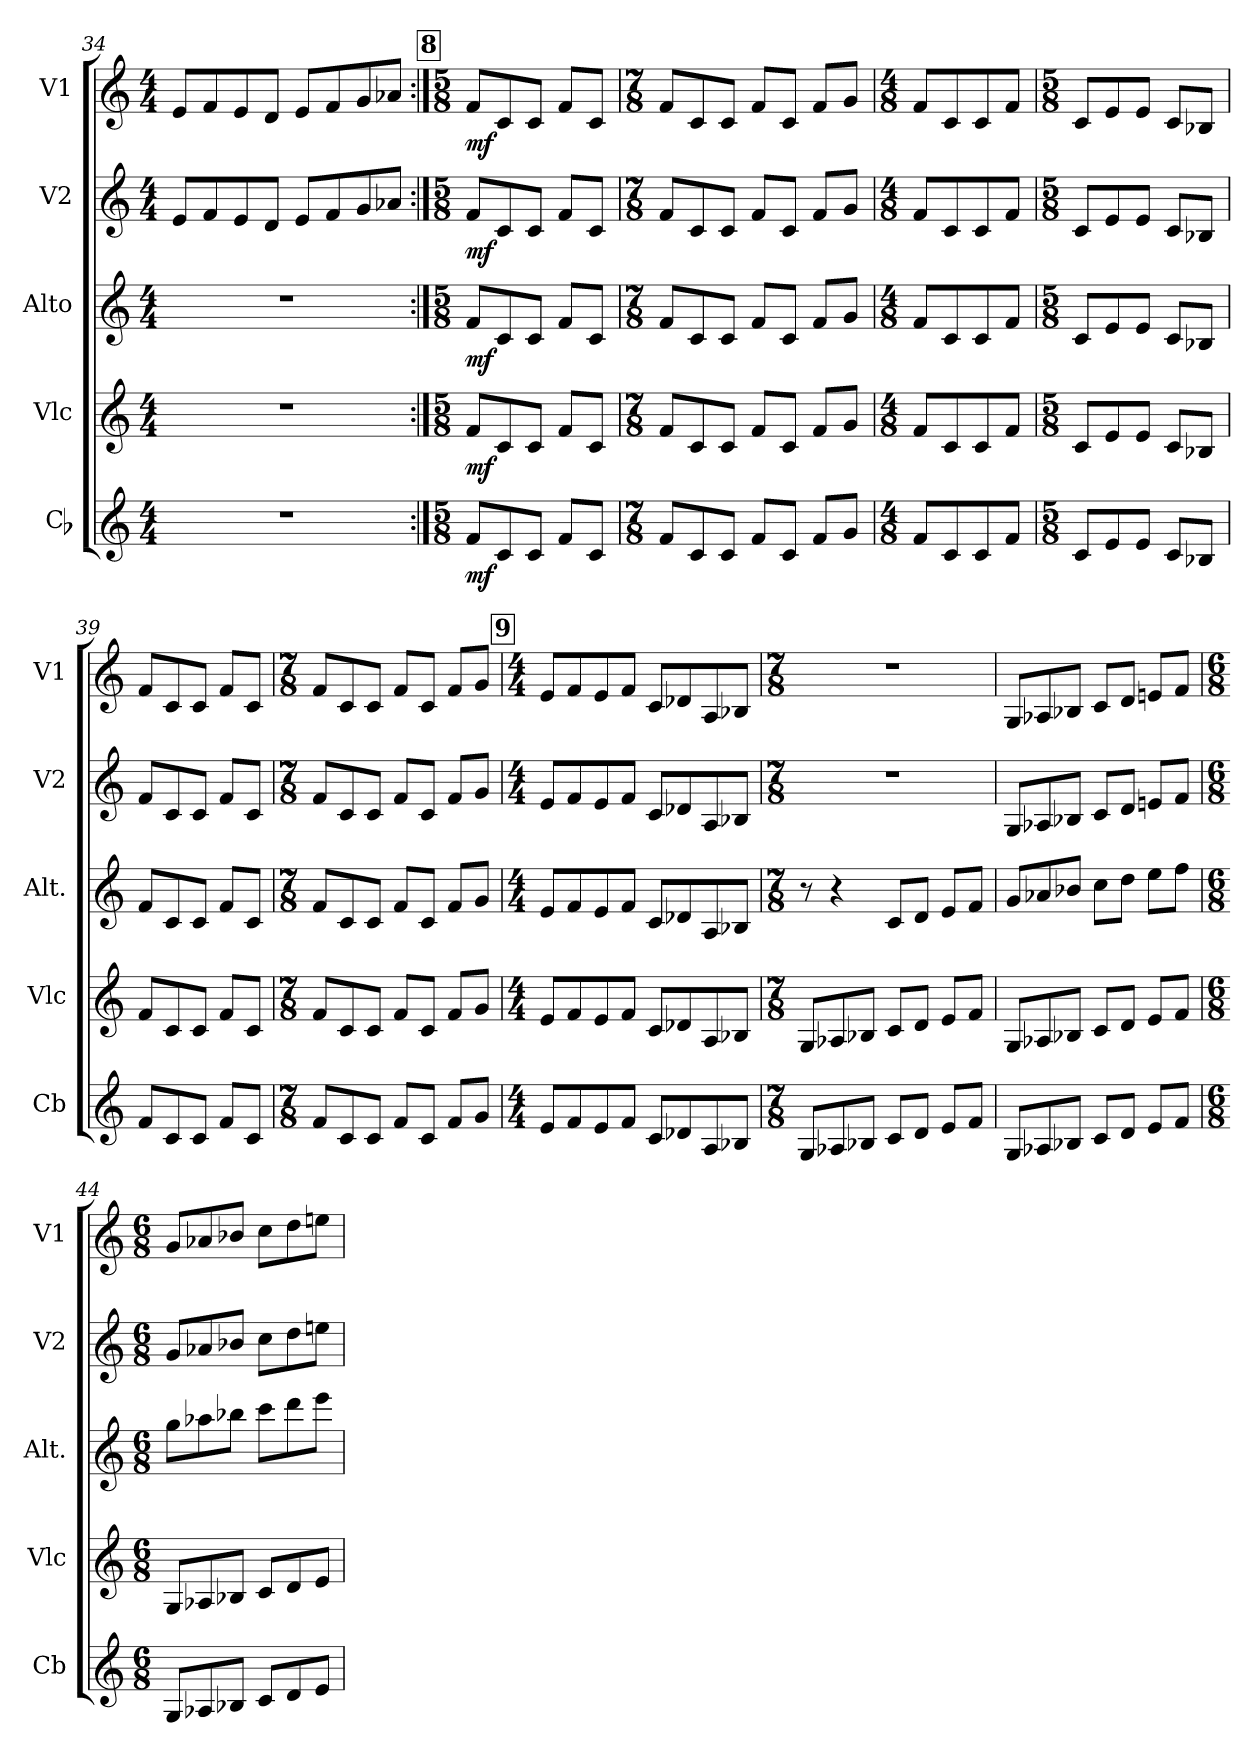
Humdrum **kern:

**kern	**dynam	**kern	**dynam	**kern	**dynam	**kern	**dynam	**kern	**dynam
*part5	*part5	*part4	*part4	*part3	*part3	*part2	*part2	*part1	*part1
*staff5	*staff5	*staff4	*staff4	*staff3	*staff3	*staff2	*staff2	*staff1	*staff1
*I"Cb	*	*I"Vlc	*	*I"Alto	*	*I"V2	*	*I"V1	*
*I'Cb	*	*I'Vlc	*	*I'Alt.	*	*I'V2	*	*I'V1	*
*clefG2	*	*clefG2	*	*clefG2	*	*clefG2	*	*clefG2	*
*ITrd7c12	*	*	*	*	*	*	*	*	*
*k[]	*	*k[]	*	*k[]	*	*k[]	*	*k[]	*
*M4/4	*	*M4/4	*	*M4/4	*	*M4/4	*	*M4/4	*
=34	=34	=34	=34	=34	=34	=34	=34	=34	=34
1r	.	1r	.	1r	.	8e/L	.	8e/L	.
.	.	.	.	.	.	8f/	.	8f/	.
.	.	.	.	.	.	8e/	.	8e/	.
.	.	.	.	.	.	8d/J	.	8d/J	.
.	.	.	.	.	.	8e/L	.	8e/L	.
.	.	.	.	.	.	8f/	.	8f/	.
.	.	.	.	.	.	8g/	.	8g/	.
.	.	.	.	.	.	8a-X/J	.	8a-X/J	.
!!LO:LB:g=z
!!LO:REH:place=s1:a:B:fs=14:t=8
=35:|!	=35:|!	=35:|!	=35:|!	=35:|!	=35:|!	=35:|!	=35:|!	=35:|!	=35:|!
*M5/8	*	*M5/8	*	*M5/8	*	*M5/8	*	*M5/8	*
!	!LO:DY:b	!	!LO:DY:b	!	!LO:DY:b	!	!LO:DY:b	!	!LO:DY:b
8F/L	mf	8f/L	mf	8f/L	mf	8f/L	mf	8f/L	mf
8C/	.	8c/	.	8c/	.	8c/	.	8c/	.
8C/J	.	8c/J	.	8c/J	.	8c/J	.	8c/J	.
8F/L	.	8f/L	.	8f/L	.	8f/L	.	8f/L	.
8C/J	.	8c/J	.	8c/J	.	8c/J	.	8c/J	.
=36	=36	=36	=36	=36	=36	=36	=36	=36	=36
*M7/8	*	*M7/8	*	*M7/8	*	*M7/8	*	*M7/8	*
8F/L	.	8f/L	.	8f/L	.	8f/L	.	8f/L	.
8C/	.	8c/	.	8c/	.	8c/	.	8c/	.
8C/J	.	8c/J	.	8c/J	.	8c/J	.	8c/J	.
8F/L	.	8f/L	.	8f/L	.	8f/L	.	8f/L	.
8C/J	.	8c/J	.	8c/J	.	8c/J	.	8c/J	.
8F/L	.	8f/L	.	8f/L	.	8f/L	.	8f/L	.
8G/J	.	8g/J	.	8g/J	.	8g/J	.	8g/J	.
=37	=37	=37	=37	=37	=37	=37	=37	=37	=37
*M4/8	*	*M4/8	*	*M4/8	*	*M4/8	*	*M4/8	*
8F/L	.	8f/L	.	8f/L	.	8f/L	.	8f/L	.
8C/	.	8c/	.	8c/	.	8c/	.	8c/	.
8C/	.	8c/	.	8c/	.	8c/	.	8c/	.
8F/J	.	8f/J	.	8f/J	.	8f/J	.	8f/J	.
=38	=38	=38	=38	=38	=38	=38	=38	=38	=38
*M5/8	*	*M5/8	*	*M5/8	*	*M5/8	*	*M5/8	*
8C/L	.	8c/L	.	8c/L	.	8c/L	.	8c/L	.
8E/	.	8e/	.	8e/	.	8e/	.	8e/	.
8E/J	.	8e/J	.	8e/J	.	8e/J	.	8e/J	.
8C/L	.	8c/L	.	8c/L	.	8c/L	.	8c/L	.
8BB-X/J	.	8B-X/J	.	8B-X/J	.	8B-X/J	.	8B-X/J	.
=39	=39	=39	=39	=39	=39	=39	=39	=39	=39
8F/L	.	8f/L	.	8f/L	.	8f/L	.	8f/L	.
8C/	.	8c/	.	8c/	.	8c/	.	8c/	.
8C/J	.	8c/J	.	8c/J	.	8c/J	.	8c/J	.
8F/L	.	8f/L	.	8f/L	.	8f/L	.	8f/L	.
8C/J	.	8c/J	.	8c/J	.	8c/J	.	8c/J	.
=40	=40	=40	=40	=40	=40	=40	=40	=40	=40
*M7/8	*	*M7/8	*	*M7/8	*	*M7/8	*	*M7/8	*
8F/L	.	8f/L	.	8f/L	.	8f/L	.	8f/L	.
8C/	.	8c/	.	8c/	.	8c/	.	8c/	.
8C/J	.	8c/J	.	8c/J	.	8c/J	.	8c/J	.
8F/L	.	8f/L	.	8f/L	.	8f/L	.	8f/L	.
8C/J	.	8c/J	.	8c/J	.	8c/J	.	8c/J	.
8F/L	.	8f/L	.	8f/L	.	8f/L	.	8f/L	.
8G/J	.	8g/J	.	8g/J	.	8g/J	.	8g/J	.
!!LO:PB:g=z
!!LO:REH:place=s1:a:B:fs=14:t=9
=41	=41	=41	=41	=41	=41	=41	=41	=41	=41
*M4/4	*	*M4/4	*	*M4/4	*	*M4/4	*	*M4/4	*
8E/L	.	8e/L	.	8e/L	.	8e/L	.	8e/L	.
8F/	.	8f/	.	8f/	.	8f/	.	8f/	.
8E/	.	8e/	.	8e/	.	8e/	.	8e/	.
8F/J	.	8f/J	.	8f/J	.	8f/J	.	8f/J	.
8C/L	.	8c/L	.	8c/L	.	8c/L	.	8c/L	.
8D-X/	.	8d-X/	.	8d-X/	.	8d-X/	.	8d-X/	.
8AA/	.	8A/	.	8A/	.	8A/	.	8A/	.
8BB-X/J	.	8B-X/J	.	8B-X/J	.	8B-X/J	.	8B-X/J	.
=42	=42	=42	=42	=42	=42	=42	=42	=42	=42
*M7/8	*	*M7/8	*	*M7/8	*	*M7/8	*	*M7/8	*
8GG/L	.	8G/L	.	8r	.	2..r	.	2..r	.
8AA-X/	.	8A-X/	.	4r	.	.	.	.	.
8BB-X/J	.	8B-X/J	.	.	.	.	.	.	.
8C/L	.	8c/L	.	8c/L	.	.	.	.	.
8D/J	.	8d/J	.	8d/J	.	.	.	.	.
8E/L	.	8e/L	.	8e/L	.	.	.	.	.
8F/J	.	8f/J	.	8f/J	.	.	.	.	.
=43	=43	=43	=43	=43	=43	=43	=43	=43	=43
8GG/L	.	8G/L	.	8g/L	.	8G/L	.	8G/L	.
8AA-X/	.	8A-X/	.	8a-X/	.	8A-X/	.	8A-X/	.
8BB-X/J	.	8B-X/J	.	8b-X/J	.	8B-X/J	.	8B-X/J	.
8C/L	.	8c/L	.	8cc\L	.	8c/L	.	8c/L	.
8D/J	.	8d/J	.	8dd\J	.	8d/J	.	8d/J	.
8E/L	.	8e/L	.	8ee\L	.	8en/L	.	8en/L	.
8F/J	.	8f/J	.	8ff\J	.	8f/J	.	8f/J	.
=44	=44	=44	=44	=44	=44	=44	=44	=44	=44
*M6/8	*	*M6/8	*	*M6/8	*	*M6/8	*	*M6/8	*
8GG/L	.	8G/L	.	8gg\L	.	8g/L	.	8g/L	.
8AA-X/	.	8A-X/	.	8aa-X\	.	8a-X/	.	8a-X/	.
8BB-X/J	.	8B-X/J	.	8bb-X\J	.	8b-X/J	.	8b-X/J	.
8C/L	.	8c/L	.	8ccc\L	.	8cc\L	.	8cc\L	.
8D/	.	8d/	.	8ddd\	.	8dd\	.	8dd\	.
8E/J	.	8e/J	.	8eee\J	.	8een\J	.	8een\J	.
=	=	=	=	=	=	=	=	=	=
*-	*-	*-	*-	*-	*-	*-	*-	*-	*-
